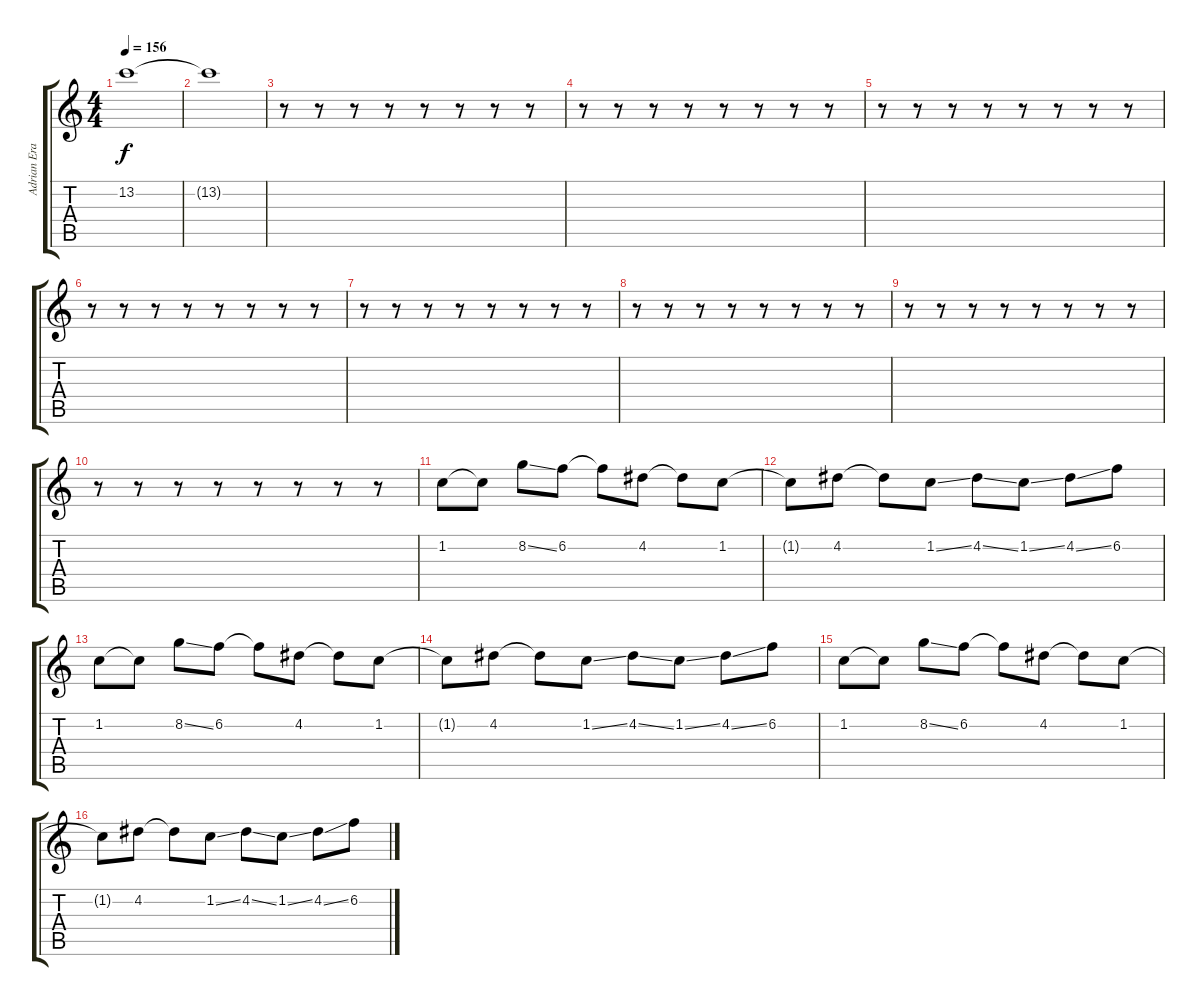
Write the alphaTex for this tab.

\track ("Adrian Erasmus" "Adrian Era") {instrument overdrivenguitar}
\staff {score tabs}
\tuning (E4 B3 G3 D3 A2 E2) {hide}
\ts (4 4)
\tempo 156
\clef g2
\ks c
13.2.1{dy f} |
13.2{t}.1 |
r.8 r.8 r.8 r.8 r.8 r.8 r.8 r.8 |
r.8 r.8 r.8 r.8 r.8 r.8 r.8 r.8 |
r.8 r.8 r.8 r.8 r.8 r.8 r.8 r.8 |
r.8 r.8 r.8 r.8 r.8 r.8 r.8 r.8 |
r.8 r.8 r.8 r.8 r.8 r.8 r.8 r.8 |
r.8 r.8 r.8 r.8 r.8 r.8 r.8 r.8 |
r.8 r.8 r.8 r.8 r.8 r.8 r.8 r.8 |
r.8 r.8 r.8 r.8 r.8 r.8 r.8 r.8 |
1.2.8 1.2{t}.8 8.2{ss}.8 6.2.8 6.2{t}.8 4.2.8 4.2{t}.8 1.2.8 |
1.2{t}.8 4.2.8 4.2{t}.8 1.2{ss}.8 4.2{ss}.8 1.2{ss}.8 4.2{ss}.8 6.2.8 |
1.2.8 1.2{t}.8 8.2{ss}.8 6.2.8 6.2{t}.8 4.2.8 4.2{t}.8 1.2.8 |
1.2{t}.8 4.2.8 4.2{t}.8 1.2{ss}.8 4.2{ss}.8 1.2{ss}.8 4.2{ss}.8 6.2.8 |
1.2.8 1.2{t}.8 8.2{ss}.8 6.2.8 6.2{t}.8 4.2.8 4.2{t}.8 1.2.8 |
1.2{t}.8 4.2.8 4.2{t}.8 1.2{ss}.8 4.2{ss}.8 1.2{ss}.8 4.2{ss}.8 6.2.8
